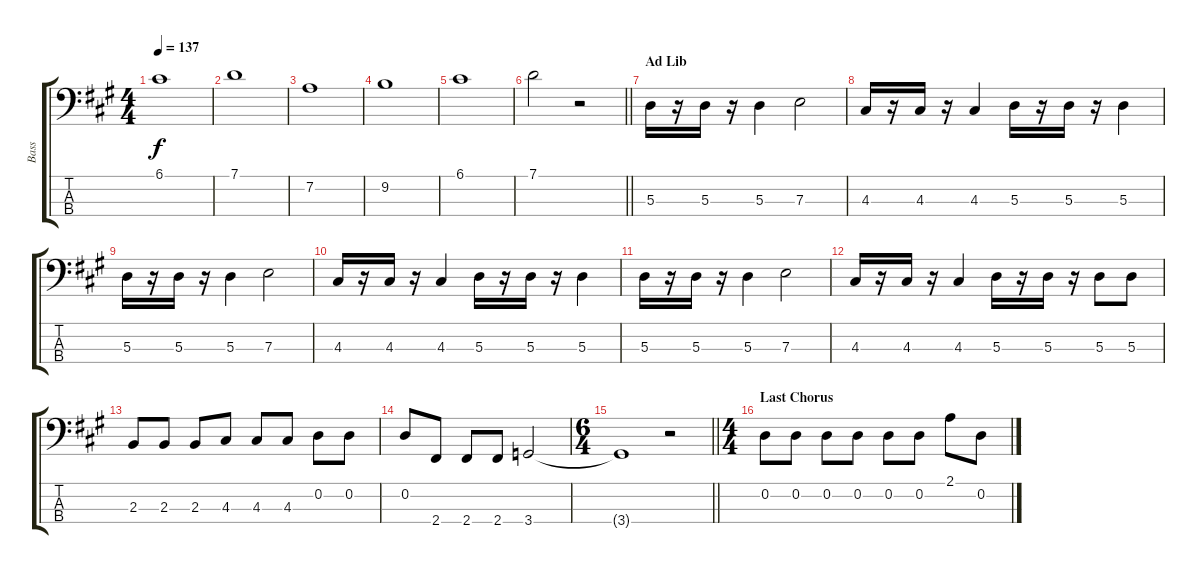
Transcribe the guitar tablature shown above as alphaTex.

\track ("Bass" "Bass") {instrument electricbassfinger}
\staff {score tabs}
\tuning (G2 D2 A1 E1) {hide}
\ts (4 4)
\tempo 137
\clef f4
\ks a
6.1.1{dy f} |
7.1.1 |
7.2.1 |
9.2.1 |
6.1.1 |
\barLineRight lightlight
7.1.2 r.2 |
\section ("" "Ad Lib")
5.3.16{volume 16} r.16 5.3.16 r.16 5.3.4 7.3.2 |
4.3.16 r.16 4.3.16 r.16 4.3.4 5.3.16 r.16 5.3.16 r.16 5.3.4 |
5.3.16 r.16 5.3.16 r.16 5.3.4 7.3.2 |
4.3.16 r.16 4.3.16 r.16 4.3.4 5.3.16 r.16 5.3.16 r.16 5.3.4 |
5.3.16 r.16 5.3.16 r.16 5.3.4 7.3.2 |
4.3.16 r.16 4.3.16 r.16 4.3.4 5.3.16 r.16 5.3.16 r.16 5.3.8 5.3.8 |
2.3.8 2.3.8 2.3.8 4.3.8 4.3.8 4.3.8 0.2.8 0.2.8 |
0.2.8 2.4.8 2.4.8 2.4.8 3.4.2 |
\ts (6 4)
\barLineRight lightlight
3.4{t}.1 r.2 |
\ts (4 4)
\section ("" "Last Chorus")
0.2.8 0.2.8 0.2.8 0.2.8 0.2.8 0.2.8 2.1.8 0.2.8
